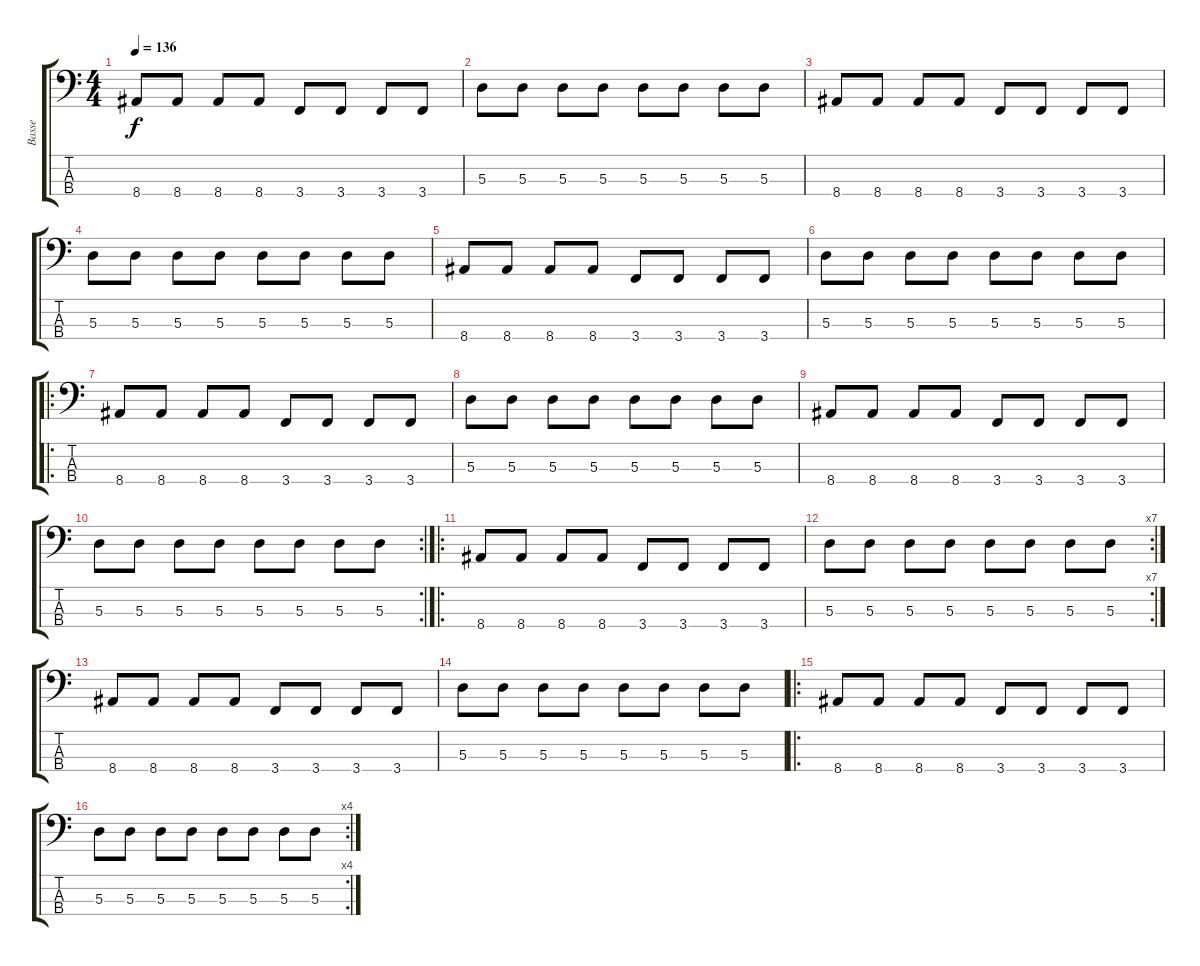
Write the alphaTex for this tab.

\track ("Basse" "Basse") {instrument electricbassfinger}
\staff {score tabs}
\tuning (G2 D2 A1 D1) {hide}
\ts (4 4)
\tempo 136
\clef f4
\ks c
8.4.8{dy f} 8.4.8 8.4.8 8.4.8 3.4.8 3.4.8 3.4.8 3.4.8 |
5.3.8 5.3.8 5.3.8 5.3.8 5.3.8 5.3.8 5.3.8 5.3.8 |
8.4.8 8.4.8 8.4.8 8.4.8 3.4.8 3.4.8 3.4.8 3.4.8 |
5.3.8 5.3.8 5.3.8 5.3.8 5.3.8 5.3.8 5.3.8 5.3.8 |
8.4.8 8.4.8 8.4.8 8.4.8 3.4.8 3.4.8 3.4.8 3.4.8 |
5.3.8 5.3.8 5.3.8 5.3.8 5.3.8 5.3.8 5.3.8 5.3.8 |
\ro
8.4.8 8.4.8 8.4.8 8.4.8 3.4.8 3.4.8 3.4.8 3.4.8 |
5.3.8 5.3.8 5.3.8 5.3.8 5.3.8 5.3.8 5.3.8 5.3.8 |
8.4.8 8.4.8 8.4.8 8.4.8 3.4.8 3.4.8 3.4.8 3.4.8 |
\rc 2
5.3.8 5.3.8 5.3.8 5.3.8 5.3.8 5.3.8 5.3.8 5.3.8 |
\ro
8.4.8 8.4.8 8.4.8 8.4.8 3.4.8 3.4.8 3.4.8 3.4.8 |
\rc 7
5.3.8 5.3.8 5.3.8 5.3.8 5.3.8 5.3.8 5.3.8 5.3.8 |
8.4.8 8.4.8 8.4.8 8.4.8 3.4.8 3.4.8 3.4.8 3.4.8 |
5.3.8 5.3.8 5.3.8 5.3.8 5.3.8 5.3.8 5.3.8 5.3.8 |
\ro
8.4.8 8.4.8 8.4.8 8.4.8 3.4.8 3.4.8 3.4.8 3.4.8 |
\rc 4
5.3.8 5.3.8 5.3.8 5.3.8 5.3.8 5.3.8 5.3.8 5.3.8
